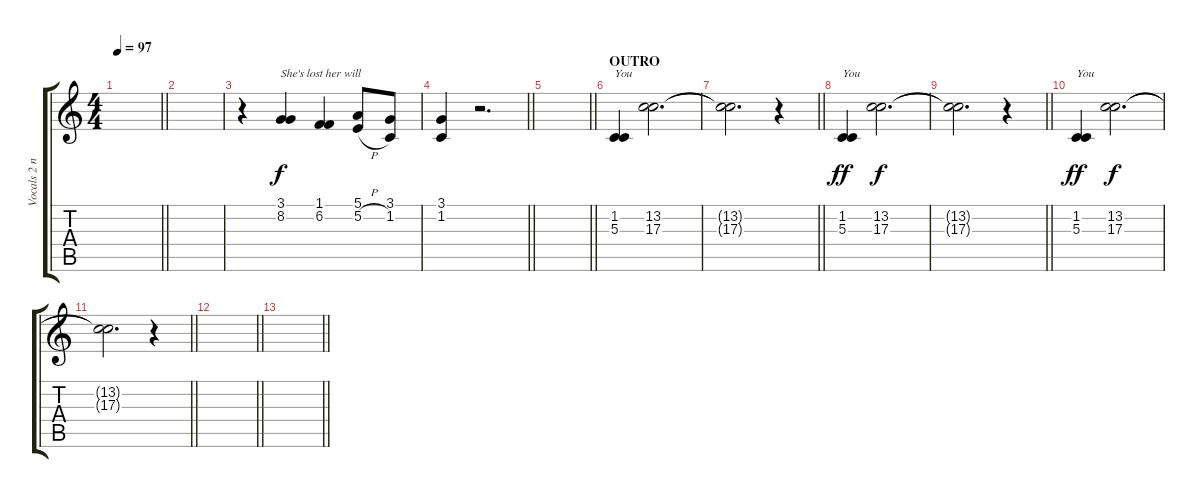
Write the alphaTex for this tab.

\track ("Vocals 2 n 3" "Vocals 2 n") {instrument lead6voice}
\staff {score tabs}
\tuning (E4 B3 G3 D3 A2 E2) {hide}
\ts (4 4)
\tempo 97
\clef g2
\barLineRight lightlight
\ks c
|
|
r.4 (3.1 8.2).4{txt "She's lost her will"} (1.1 6.2).4 (5.1 5.2{h}).8 (3.1 1.2).8 |
\barLineRight lightlight
(3.1 1.2).4 r.2{d} |
\barLineRight lightlight
|
\section ("" "OUTRO")
(1.2 5.3).4{txt "You"} (13.2 17.3).2{d dy f} |
\barLineRight lightlight
(13.2{t} 17.3{t}).2{d} r.4 |
(1.2 5.3).4{txt "You" dy ff} (13.2 17.3).2{d dy f} |
\barLineRight lightlight
(13.2{t} 17.3{t}).2{d} r.4 |
(1.2 5.3).4{txt "You" dy ff} (13.2 17.3).2{d dy f} |
\barLineRight lightlight
(13.2{t} 17.3{t}).2{d} r.4 |
\barLineRight lightlight
|
\barLineRight lightlight
